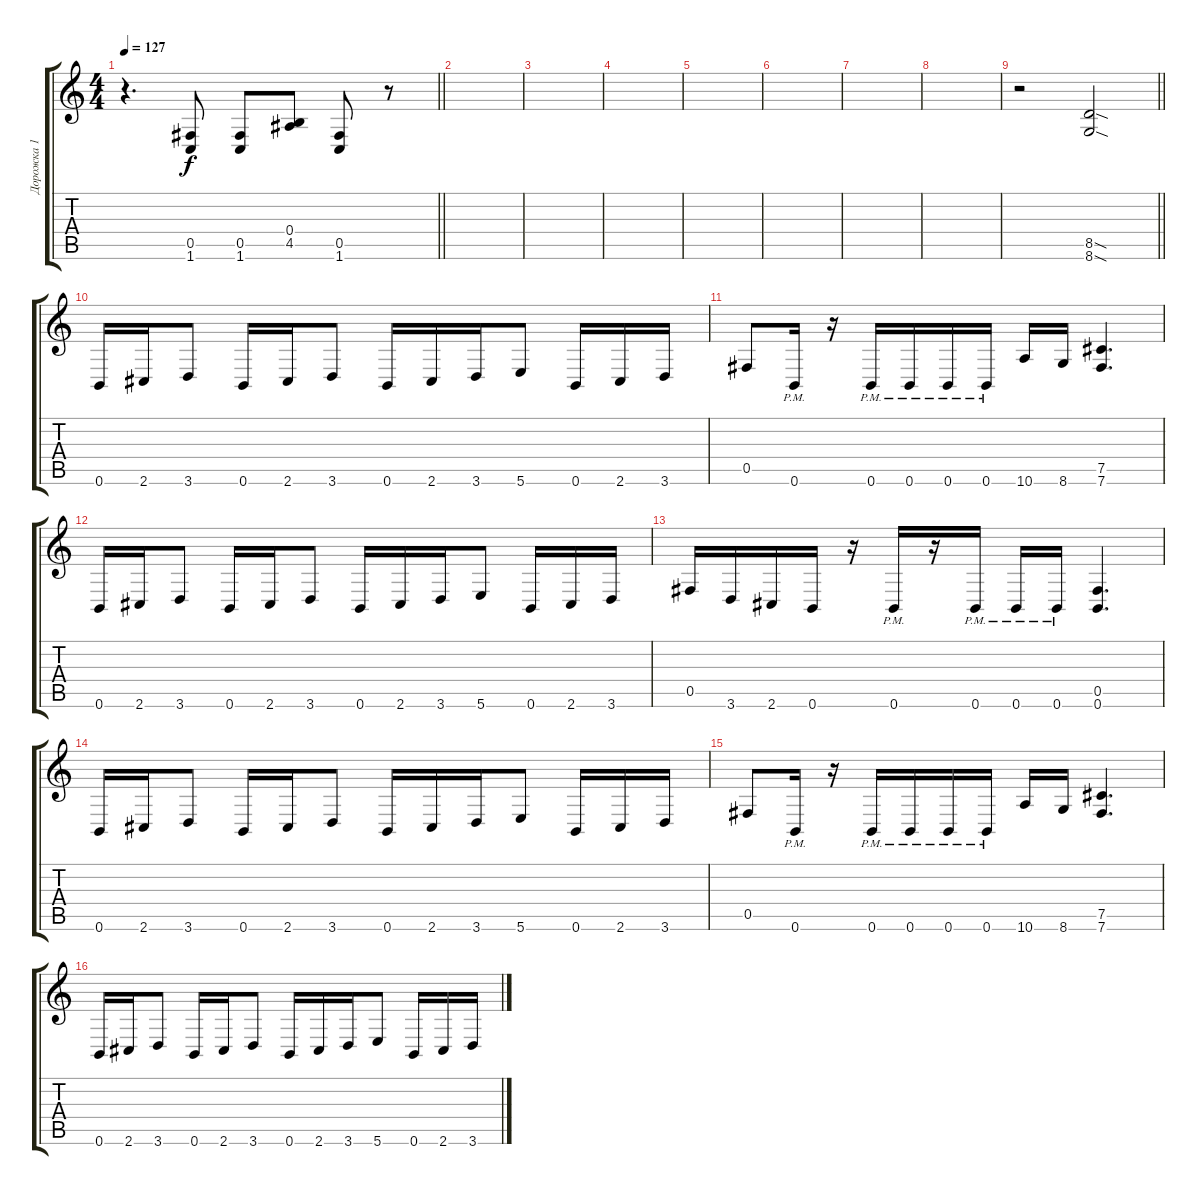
\track ("Дорожка 1" "Дорожка 1") {instrument distortionguitar}
\staff {score tabs}
\tuning (Db4 Ab3 E3 B2 Gb2 B1) {hide}
\ts (4 4)
\tempo 127
\clef g2
\barLineRight lightlight
\ks c
r.4{d dy f} (0.5 1.6).8 (0.5 1.6).8 (0.4 4.5).8 (0.5 1.6).8 r.8 |
\section ("" "")
|
|
|
|
|
|
|
\barLineRight lightlight
r.2 (8.5{sod} 8.6{sod}).2 |
\section ("" "")
0.6.16 2.6.16 3.6.8 0.6.16 2.6.16 3.6.8 0.6.16 2.6.16 3.6.16 5.6.8 0.6.16 2.6.16 3.6.16 |
0.5.8 0.6{pm}.16 r.16 0.6{pm}.16 0.6{pm}.16 0.6{pm}.16 0.6{pm}.16 10.6.16 8.6.16 (7.5 7.6).4{d} |
0.6.16 2.6.16 3.6.8 0.6.16 2.6.16 3.6.8 0.6.16 2.6.16 3.6.16 5.6.8 0.6.16 2.6.16 3.6.16 |
0.5.16 3.6.16 2.6.16 0.6.16 r.16 0.6{pm}.16 r.16 0.6{pm}.16 0.6{pm}.16 0.6{pm}.16 (0.5 0.6).4{d} |
0.6.16 2.6.16 3.6.8 0.6.16 2.6.16 3.6.8 0.6.16 2.6.16 3.6.16 5.6.8 0.6.16 2.6.16 3.6.16 |
0.5.8 0.6{pm}.16 r.16 0.6{pm}.16 0.6{pm}.16 0.6{pm}.16 0.6{pm}.16 10.6.16 8.6.16 (7.5 7.6).4{d} |
0.6.16 2.6.16 3.6.8 0.6.16 2.6.16 3.6.8 0.6.16 2.6.16 3.6.16 5.6.8 0.6.16 2.6.16 3.6.16
